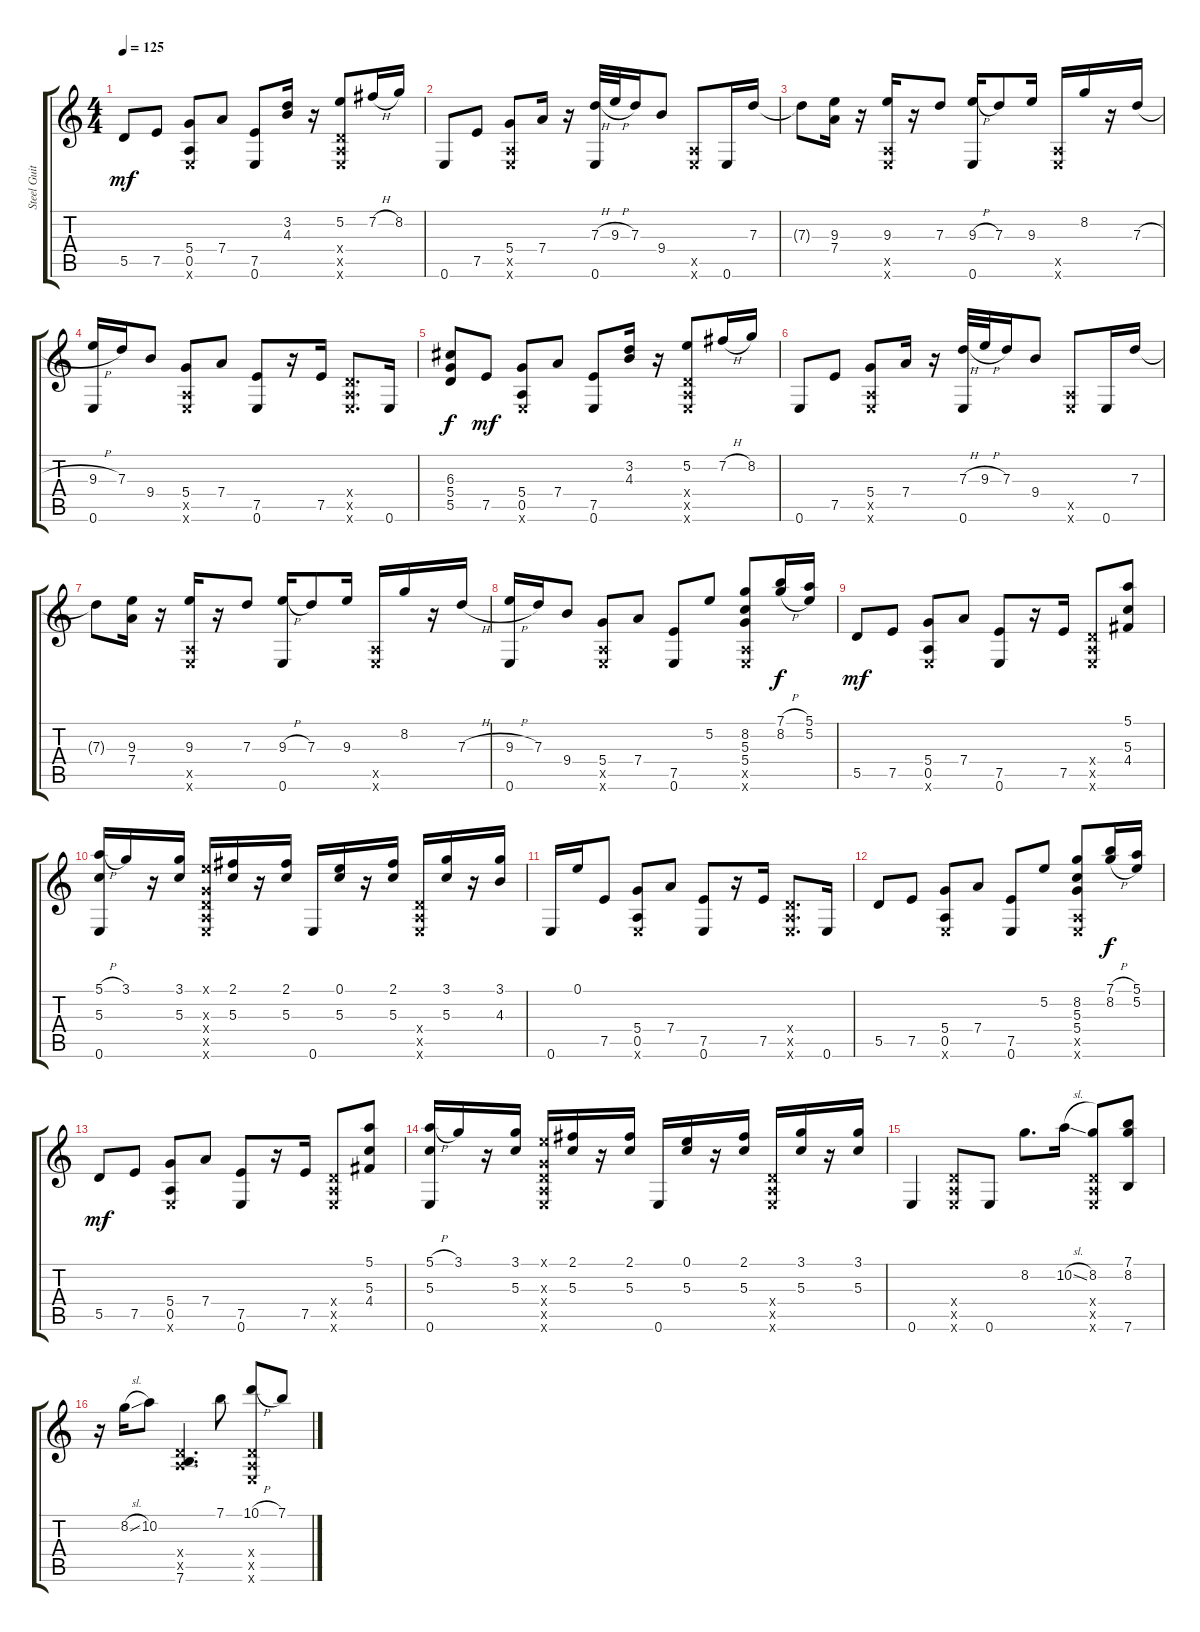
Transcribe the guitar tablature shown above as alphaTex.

\track ("Steel Guitar" "Steel Guit") {instrument acousticguitarsteel}
\staff {score tabs}
\tuning (E4 B3 G3 D3 A2 E2) {hide}
\ts (4 4)
\tempo 125
\clef g2
\ks c
5.5.8{dy mf} 7.5.8 (5.4 0.5 0.6{x}).8 7.4.8 (7.5 0.6).8 (3.2 4.3).16 r.16 (5.2 0.4{x} 0.5{x} 0.6{x}).8 7.2{h}.16 8.2.16 |
0.6.8 7.5.8 (5.4 0.5{x} 0.6{x}).8 7.4.16 r.16 (7.3{h} 0.6).32 9.3{h}.32 7.3.16 9.4.8 (0.5{x} 0.6{x}).8 0.6.16 7.3.16 |
7.3{t}.8 (9.3 7.4).16 r.16 (9.3 0.5{x} 0.6{x}).16 r.16 7.3.8 (9.3{h} 0.6).16 7.3.8 9.3.16 (0.5{x} 0.6{x}).16 8.2.16 r.16 7.3{h}.16 |
(9.3{h} 0.6).16 7.3.16 9.4.8 (5.4 0.5{x} 0.6{x}).8 7.4.8 (7.5 0.6).8 r.16 7.5.16 (0.4{x} 0.5{x} 0.6{x}).8{d} 0.6.16 |
(6.3 5.4 5.5).8{dy f} 7.5.8{dy mf} (5.4 0.5 0.6{x}).8 7.4.8 (7.5 0.6).8 (3.2 4.3).16 r.16 (5.2 0.4{x} 0.5{x} 0.6{x}).8 7.2{h}.16 8.2.16 |
0.6.8 7.5.8 (5.4 0.5{x} 0.6{x}).8 7.4.16 r.16 (7.3{h} 0.6).32 9.3{h}.32 7.3.16 9.4.8 (0.5{x} 0.6{x}).8 0.6.16 7.3.16 |
7.3{t}.8 (9.3 7.4).16 r.16 (9.3 0.5{x} 0.6{x}).16 r.16 7.3.8 (9.3{h} 0.6).16 7.3.8 9.3.16 (0.5{x} 0.6{x}).16 8.2.16 r.16 7.3{h}.16 |
(9.3{h} 0.6).16 7.3.16 9.4.8 (5.4 0.5{x} 0.6{x}).8 7.4.8 (7.5 0.6).8 5.2.8 (8.2 5.3 5.4 0.5{x} 0.6{x}).8 (7.1{h} 8.2{h}).16{dy f} (5.1 5.2).16 |
5.5.8{dy mf} 7.5.8 (5.4 0.5 0.6{x}).8 7.4.8 (7.5 0.6).8 r.16 7.5.16 (0.4{x} 0.5{x} 0.6{x}).8 (5.1 5.3 4.4).8 |
(5.1{h} 5.3 0.6).16 3.1.16 r.16 (3.1 5.3).16 (0.1{x} 0.3{x} 0.4{x} 0.5{x} 0.6{x}).16 (2.1 5.3).16 r.16 (2.1 5.3).16 0.6.16 (0.1 5.3).16 r.16 (2.1 5.3).16 (0.4{x} 0.5{x} 0.6{x}).16 (3.1 5.3).16 r.16 (3.1 4.3).16 |
0.6.16 0.1.16 7.5.8 (5.4 0.5 0.6{x}).8 7.4.8 (7.5 0.6).8 r.16 7.5.16 (0.4{x} 0.5{x} 0.6{x}).8{d} 0.6.16 |
5.5.8 7.5.8 (5.4 0.5 0.6{x}).8 7.4.8 (7.5 0.6).8 5.2.8 (8.2 5.3 5.4 0.5{x} 0.6{x}).8 (7.1{h} 8.2{h}).16{dy f} (5.1 5.2).16 |
5.5.8{dy mf} 7.5.8 (5.4 0.5 0.6{x}).8 7.4.8 (7.5 0.6).8 r.16 7.5.16 (0.4{x} 0.5{x} 0.6{x}).8 (5.1 5.3 4.4).8 |
(5.1{h} 5.3 0.6).16 3.1.16 r.16 (3.1 5.3).16 (0.1{x} 0.3{x} 0.4{x} 0.5{x} 0.6{x}).16 (2.1 5.3).16 r.16 (2.1 5.3).16 0.6.16 (0.1 5.3).16 r.16 (2.1 5.3).16 (0.4{x} 0.5{x} 0.6{x}).16 (3.1 5.3).16 r.16 (3.1 5.3).16 |
0.6.4 (0.4{x} 0.5{x} 0.6{x}).8 0.6.8 8.2.8{d} 10.2{sl}.16 (8.2 0.4{x} 0.5{x} 0.6{x}).8 (7.1 8.2 7.6).8 |
r.16 8.2{sl}.16 10.2.8 (0.4{x} 0.5{x} 7.6).4{d} 7.1.8 (10.1{h} 0.4{x} 0.5{x} 0.6{x}).8 7.1.8
